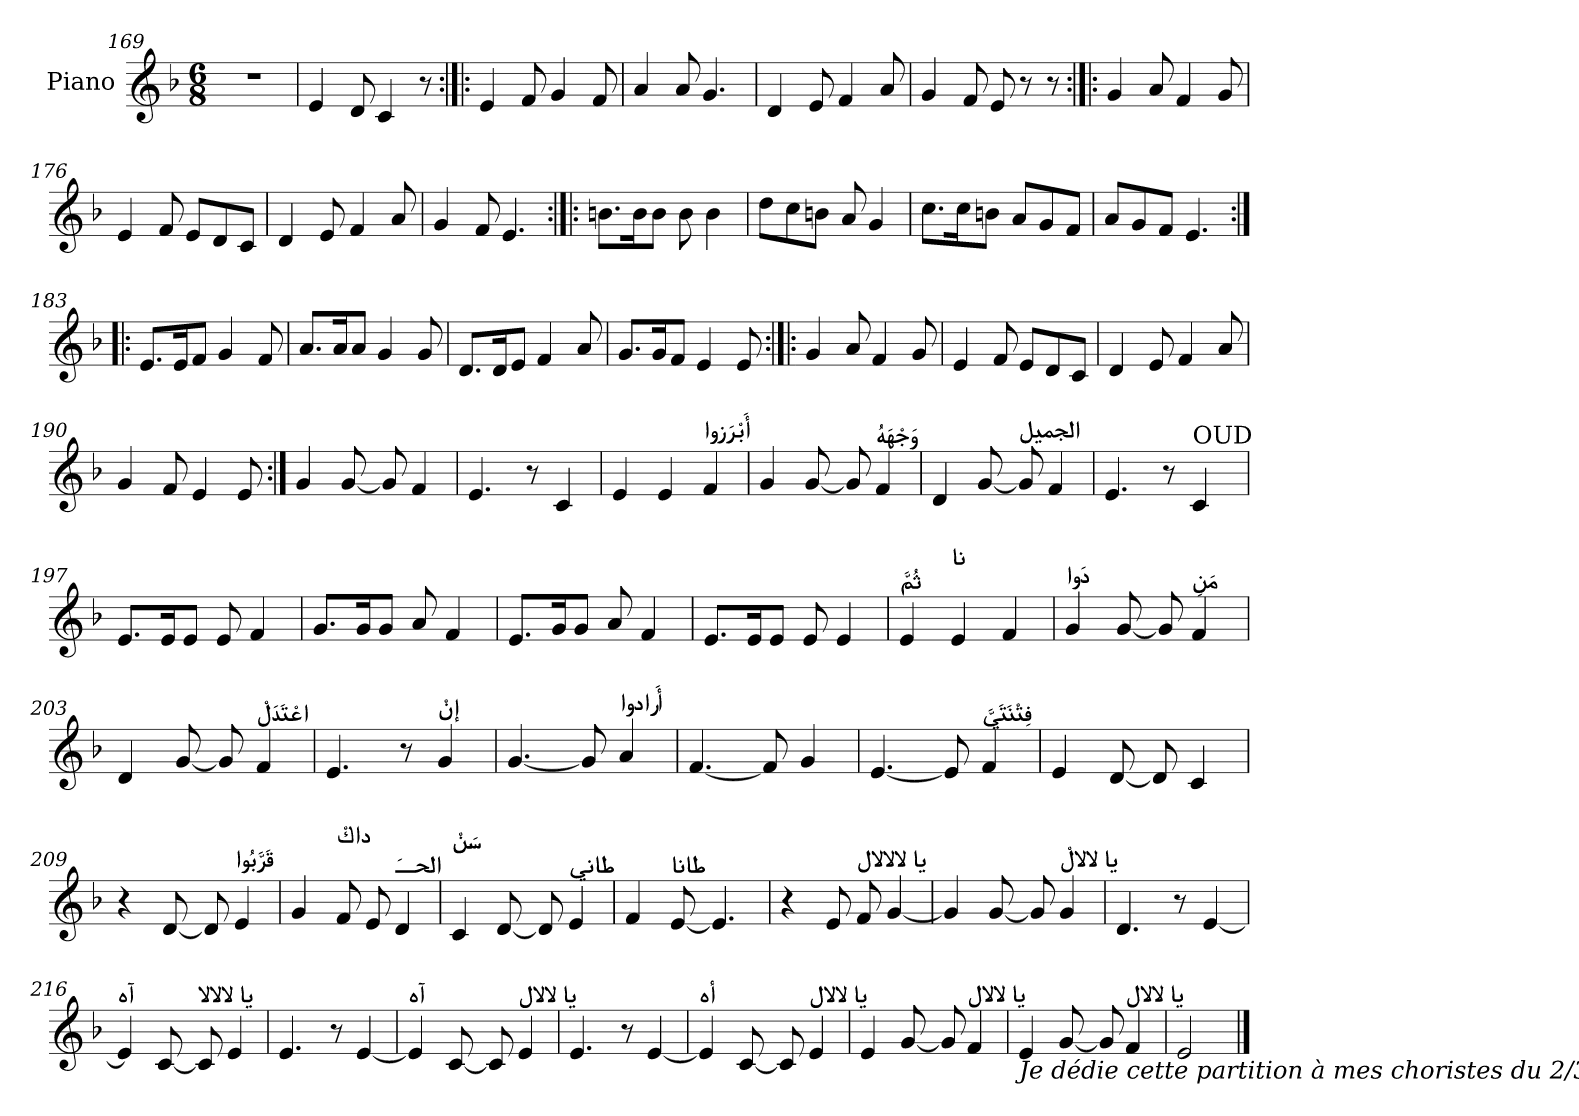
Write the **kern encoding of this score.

**kern
*part1
*staff1
*I"Piano
*I'Pno.
*clefG2
*k[b-]
*M6/8
=169
2.r
=170
4e/
8d/
4c/
8r
=171:|!|:
4e/
8f/
4g/
8f/
=172
4a/
8a/
4.g/
!!LO:LB:g=z
=173
4d/
8e/
4f/
8a/
=174
4g/
8f/
8e/
8r
8r
=175:|!|:
4g/
8a/
4f/
8g/
=176
4e/
8f/
8e/L
8d/
8c/J
=177
4d/
8e/
4f/
8a/
=178
4g/
8f/
4.e/
=179:|!|:
8.bn\L
16b\K
8b\J
8b\
4b\
!!LO:LB:g=z
=180
8dd\L
8cc\
8bn\J
8a/
4g/
=181
8.cc\L
16cc\K
8bn\J
8a/L
8g/
8f/J
=182
8a/L
8g/
8f/J
4.e/
=183:|!|:
8.e/L
16e/K
8f/J
4g/
8f/
=184
8.a/L
16a/K
8a/J
4g/
8g/
=185
8.d/L
16d/K
8e/J
4f/
8a/
=186
8.g/L
16g/K
8f/J
4e/
8e/
!!LO:LB:g=z
=187:|!|:
4g/
8a/
4f/
8g/
=188
4e/
8f/
8e/L
8d/
8c/J
=189
4d/
8e/
4f/
8a/
=190
4g/
8f/
4e/
8e/
=191:|!
4g/
[8g/
8g/]
4f/
=192
4.e/
8r
4c/
=193
4e/
4e/
!LO:TX:a:t=أَبْرَزوا
4f/
=194
4g/
[8g/
8g/]
!LO:TX:a:t=وَجْهَهُ
4f/
=195
4d/
[8g/
!LO:TX:a:t=الجميل
8g/]
4f/
!!LO:LB:g=z
=196
4.e/
8r
!LO:TX:a:t=OUD
4c/
=197
8.e/L
16e/K
8e/J
8e/
4f/
=198
8.g/L
16g/K
8g/J
8a/
4f/
=199
8.e/L
16g/K
8g/J
8a/
4f/
=200
8.e/L
16e/K
8e/J
8e/
4e/
=201
!LO:TX:a:t=ثُمَّ
4e/
!LO:TX:a:t=نا
4e/
4f/
=202
!LO:TX:a:t=دَوا
4g/
[8g/
8g/]
!LO:TX:a:t=مَنِ
4f/
=203
4d/
[8g/
8g/]
!LO:TX:a:t=اعْتَدَلْ
4f/
=204
4.e/
8r
!LO:TX:a:t=إنْ
4g/
!!LO:LB:g=z
=205
[4.g/
8g/]
!LO:TX:a:t=أَرادوا
4a/
=206
[4.f/
8f/]
4g/
=207
[4.e/
8e/]
!LO:TX:a:t=فِتْنَتَيَّ
4f/
=208
4e/
[8d/
8d/]
4c/
=209
4r
[8d/
8d/]
!LO:TX:a:t=قَرَّبُوا
4e/
=210
4g/
!LO:TX:a:t=داكْ
8f/
8e/
!LO:TX:a:t=الحــَ
4d/
=211
!LO:TX:a:t=سَنْ
4c/
[8d/
8d/]
!LO:TX:a:t=طاني
4e/
=212
4f/
!LO:TX:a:t=طانا
[8e/
4.e/]
=213
4r
8e/
!LO:TX:a:t=يا لالالال
8f/
[4g/
!!LO:LB:g=z
=214
4g/]
[8g/
8g/]
!LO:TX:a:t=يا لالالْ
4g/
=215
4.d/
8r
[4e/
=216
!LO:TX:a:t=آه
4e/]
[8c/
!LO:TX:a:t=يا لالالا
8c/]
4e/
=217
4.e/
8r
[4e/
=218
!LO:TX:a:t=آه
4e/]
[8c/
8c/]
!LO:TX:a:t=يا لالال
4e/
=219
4.e/
8r
[4e/
=220
!LO:TX:a:t=أه
4e/]
[8c/
8c/]
!LO:TX:a:t=يا لالال
4e/
=221
4e/
[8g/
8g/]
!LO:TX:a:t=يا لالال
4f/
=222
!LO:TX:b:i:t=Je dédie cette partition  à mes  choristes  du 2/3
4e/
[8g/
8g/]
!LO:TX:a:t=يا لالال
4f/
=223
2e/
==
*-
